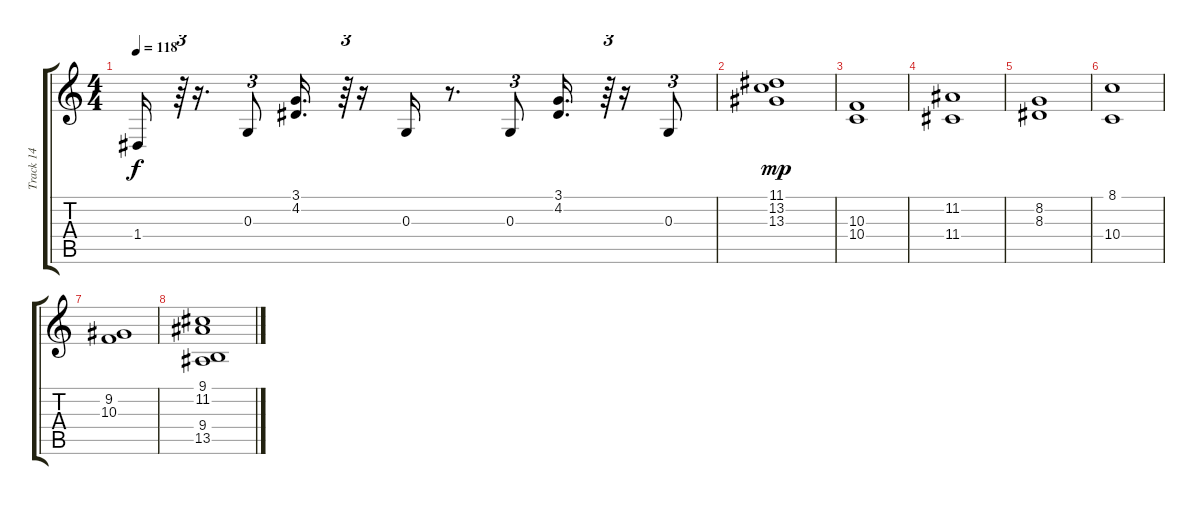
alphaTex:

\track ("Track 14" "Track 14") {instrument choiraahs}
\staff {score tabs}
\tuning (E4 B3 G3 D3 A2 E2) {hide}
\ts (4 4)
\tempo 118
\clef g2
\ks c
1.4.16{dy f} r.64{tu (3 2)} r.16{d} 0.3.8{tu (3 2)} (3.1 4.2).16{d} r.64{tu (3 2)} r.16 0.3.16 r.8{d} 0.3.8{tu (3 2)} (3.1 4.2).16{d} r.64{tu (3 2)} r.16 0.3.8{tu (3 2)} |
(11.1 13.2 13.3).1{dy mp instrument rockorgan} |
(10.3 10.4).1 |
(11.2 11.4).1 |
(8.2 8.3).1 |
(8.1 10.4).1 |
(9.2 10.3).1 |
(9.1 11.2 9.4 13.5).1
